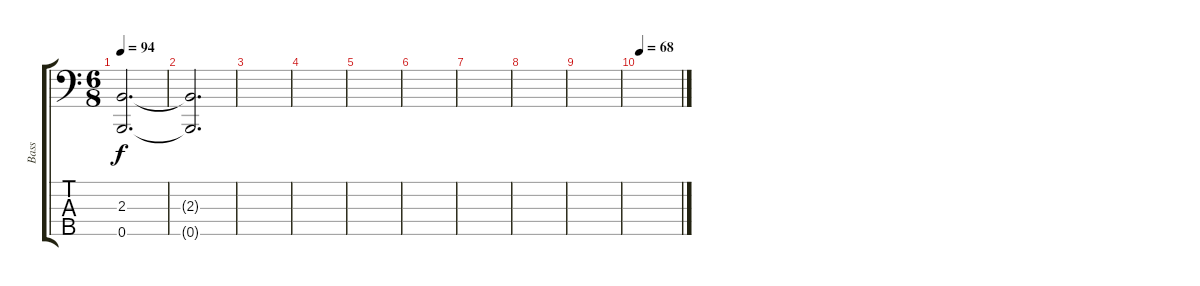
\track ("Bass" "Bass") {instrument electricbassfinger bank 50}
\staff {score tabs}
\tuning (G2 D2 A1 E1 B0) {hide}
\ts (6 8)
\tempo 94
\clef f4
\ks c
(2.3{t} 0.5{t}).2{d dy f} |
(2.3{t} 0.5{t}).2{d} |
|
|
|
|
|
|
|
\tempo 68
